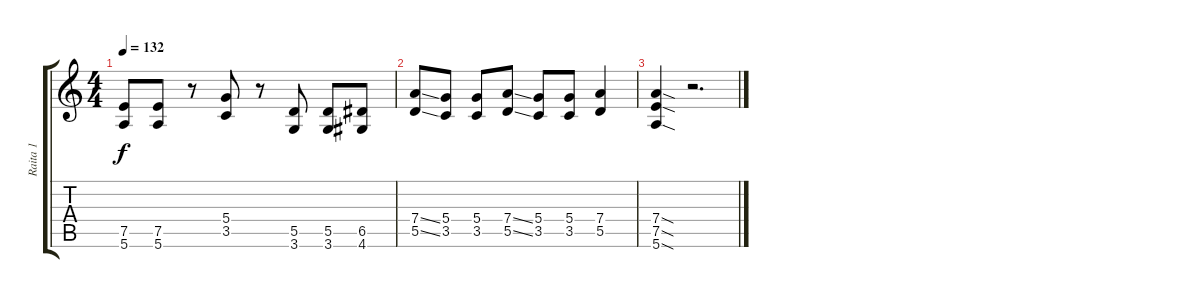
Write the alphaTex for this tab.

\track ("Raita 1" "Raita 1") {instrument overdrivenguitar}
\staff {score tabs}
\tuning (E4 B3 G3 D3 A2 E2) {hide}
\ts (4 4)
\tempo 132
\clef g2
\ks c
(7.5 5.6).8{dy f} (7.5 5.6).8 r.8 (5.4 3.5).8 r.8 (5.5 3.6).8 (5.5 3.6).8 (6.5 4.6).8 |
(7.4{ss} 5.5{ss}).8 (5.4 3.5).8 (5.4 3.5).8 (7.4{ss} 5.5{ss}).8 (5.4 3.5).8 (5.4 3.5).8 (7.4 5.5).4 |
(7.4{sod} 7.5{sod} 5.6{sod}).4 r.2{d}
